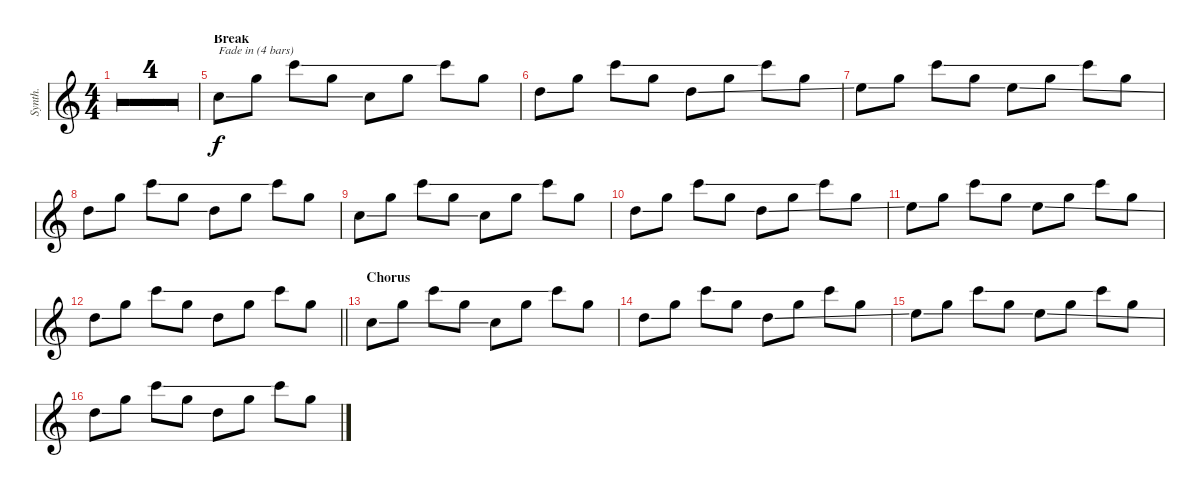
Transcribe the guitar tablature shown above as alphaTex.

\defaultSystemsLayout 4
\bracketExtendMode groupsimilarinstruments
\otherSystemsTrackNameOrientation horizontal
\track ("Synth." "Synth.") {multiBarRest instrument fx1rain}
\staff {score}
\tuning (E4 B3 G3 D3 A2 E2)
\ts (4 4)
\tempo 120
\clef g2
\ks c
|
|
|
\barLineRight lightlight
|
\section ("" "Break")
22.4{ss}.8{txt "Fade in (4 bars)" beam Down} 20.2.8{beam Down} 20.1{ss}.8{beam Down} 20.2.8{beam Down} 22.4.8{beam Down} 20.2.8{beam Down} 20.1.8{beam Down} 20.2.8{beam Down} |
19.3{ss}.8{beam Down} 20.2.8{beam Down} 20.1{ss}.8{beam Down} 20.2.8{beam Down} 19.3{ss}.8{beam Down} 20.2.8{beam Down} 20.1.8{beam Down} 20.2.8{beam Down} |
21.3{ss}.8{beam Down} 20.2.8{beam Down} 20.1{ss}.8{beam Down} 20.2.8{beam Down} 21.3{ss}.8{beam Down} 20.2.8{beam Down} 20.1.8{beam Down} 20.2.8{beam Down} |
19.3{ss}.8{beam Down} 20.2.8{beam Down} 20.1{ss}.8{beam Down} 20.2.8{beam Down} 19.3.8{beam Down} 20.2.8{beam Down} 20.1.8{beam Down} 20.2.8{beam Down} |
22.4{ss}.8{beam Down} 20.2.8{beam Down} 20.1{ss}.8{beam Down} 20.2.8{beam Down} 22.4.8{beam Down} 20.2.8{beam Down} 20.1.8{beam Down} 20.2.8{beam Down} |
19.3{ss}.8{beam Down} 20.2.8{beam Down} 20.1{ss}.8{beam Down} 20.2.8{beam Down} 19.3{ss}.8{beam Down} 20.2.8{beam Down} 20.1.8{beam Down} 20.2.8{beam Down} |
21.3{ss}.8{beam Down} 20.2.8{beam Down} 20.1{ss}.8{beam Down} 20.2.8{beam Down} 21.3{ss}.8{beam Down} 20.2.8{beam Down} 20.1.8{beam Down} 20.2.8{beam Down} |
\barLineRight lightlight
19.3{ss}.8{beam Down} 20.2.8{beam Down} 20.1{ss}.8{beam Down} 20.2.8{beam Down} 19.3.8{beam Down} 20.2.8{beam Down} 20.1.8{beam Down} 20.2.8{beam Down} |
\section ("" "Chorus")
22.4{ss}.8{beam Down} 20.2.8{beam Down} 20.1{ss}.8{beam Down} 20.2.8{beam Down} 22.4.8{beam Down} 20.2.8{beam Down} 20.1.8{beam Down} 20.2.8{beam Down} |
19.3{ss}.8{beam Down} 20.2.8{beam Down} 20.1{ss}.8{beam Down} 20.2.8{beam Down} 19.3{ss}.8{beam Down} 20.2.8{beam Down} 20.1.8{beam Down} 20.2.8{beam Down} |
21.3{ss}.8{beam Down} 20.2.8{beam Down} 20.1{ss}.8{beam Down} 20.2.8{beam Down} 21.3{ss}.8{beam Down} 20.2.8{beam Down} 20.1.8{beam Down} 20.2.8{beam Down} |
19.3{ss}.8{beam Down} 20.2.8{beam Down} 20.1{ss}.8{beam Down} 20.2.8{beam Down} 19.3.8{beam Down} 20.2.8{beam Down} 20.1.8{beam Down} 20.2.8{beam Down}
